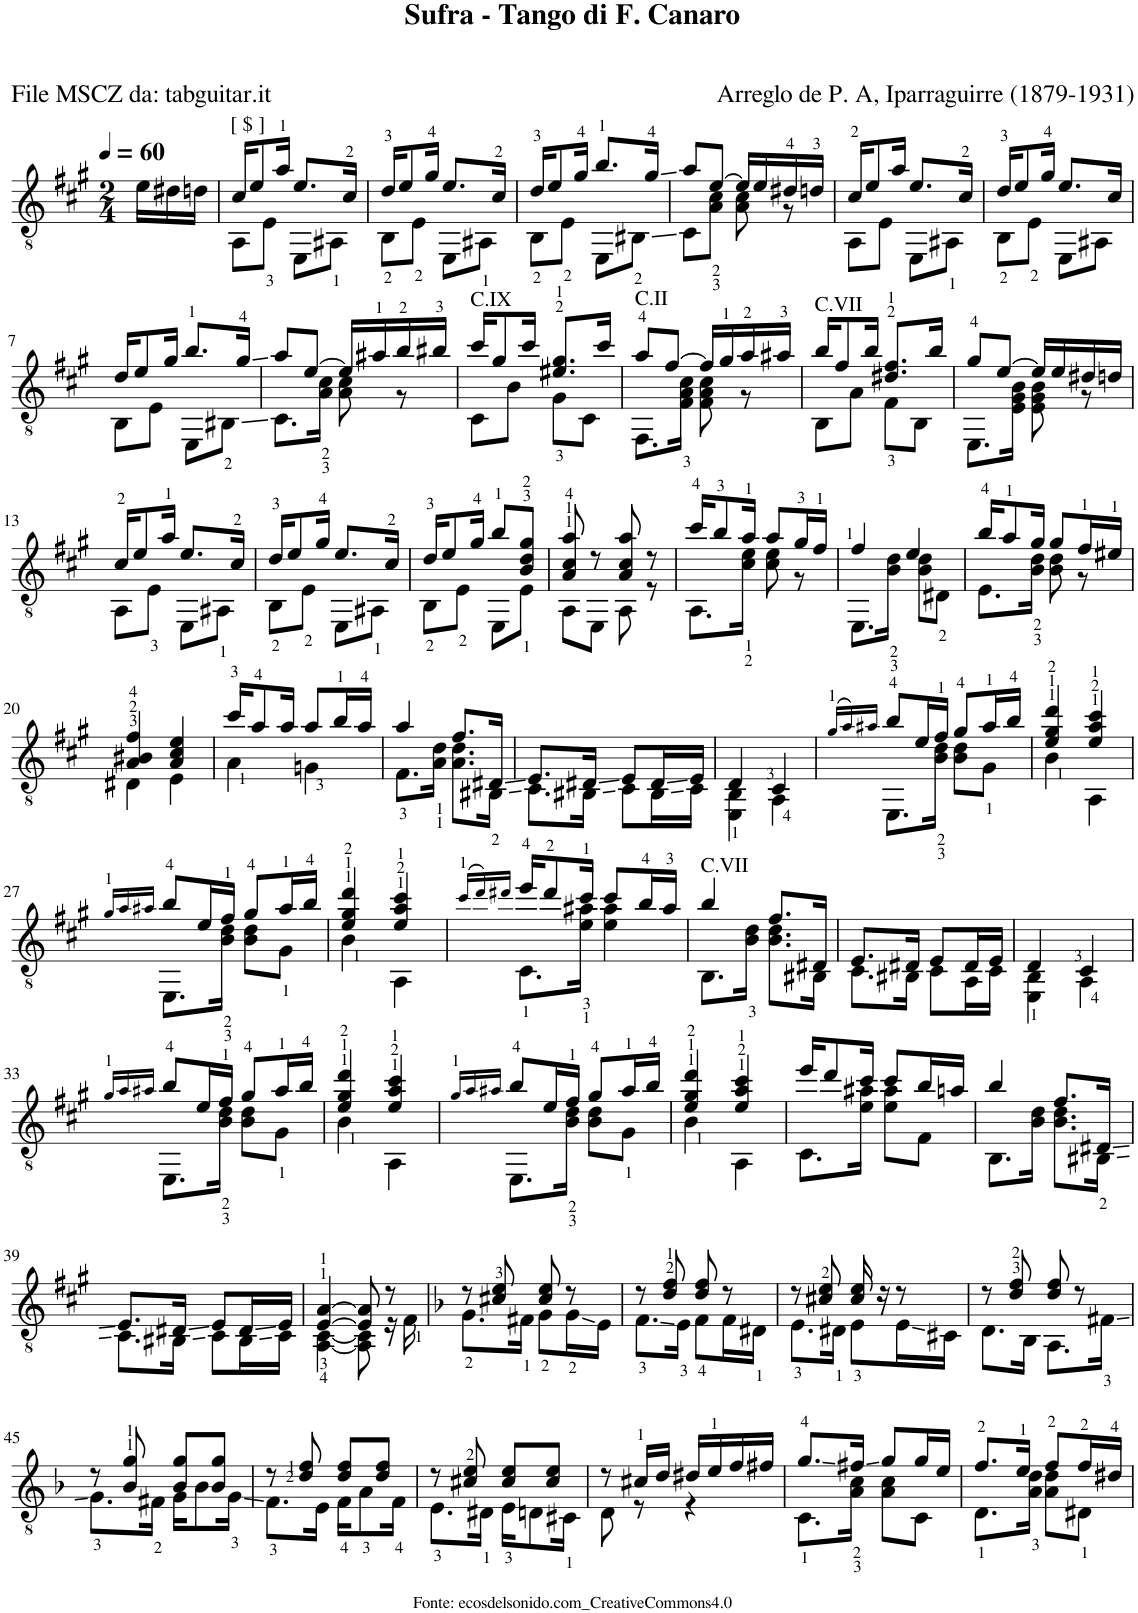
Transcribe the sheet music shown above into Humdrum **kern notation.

**kern
*part1
*staff1
*I"Guitar
*I'Guit.
*clefGv2
*k[f#c#g#]
*M2/4
*MM60
=
16e\LL
16d#X\
16dn\JJ
=1
*^
!LO:TX:a:t=[ $ ]	!
16c#/KL	8AA\L
8e/	.
.	8E\J
16a/Jk	.
8.e/L	8EE\L
.	8AA#X\J
16c#/Jk	.
=2	=2
16d/KL	8BB\L
8e/	.
.	8E\J
16g#/Jk	.
8.e/L	8EE\L
.	8AA#X\J
16c#/Jk	.
=3	=3
16d/KL	8BB\L
8e/	.
.	8E\J
16g#/Jk	.
8.b/L	8EE\L
.	8BB#X\J
16g#/Jk	.
=4	=4
8a/L	8C#\L
[8e/J	8A\ 8c#\J
16e/LL]	8A\ 8c#\
16e/	.
16d#X/	8r
16dn/JJ	.
=5	=5
16c#/KL	8AA\L
8e/	.
.	8E\J
16a/Jk	.
8.e/L	8EE\L
.	8AA#X\J
16c#/Jk	.
=6	=6
16d/KL	8BB\L
8e/	.
.	8E\J
16g#/Jk	.
8.e/L	8EE\L
.	8AA#X\J
16c#/Jk	.
!!LO:LB:g=z	!!
=7	=7
16d/KL	8BB\L
8e/	.
.	8E\J
16g#/Jk	.
8.b/L	8EE\L
.	8BB#X\J
16g#/Jk	.
=8	=8
8a/L	8.C#\L
[8e/J	.
.	16A\ 16c#\Jk
16e/LL]	8A\ 8c#\
16a#X/	.
16b/	8r
16b#X/JJ	.
=9	=9
!LO:TX:a:t=C.IX	!
16cc#/KL	8C#\L
8g#/	.
.	8B\J
16cc#/Jk	.
8.e#X/ 8.g#/L	8G#\L
.	8C#\J
16cc#/Jk	.
=10	=10
!LO:TX:a:t=C.II	!
8a/L	8.FF#\L
[8f#/J	.
.	16F#\ 16A\ 16c#\Jk
16f#/LL]	8F#\ 8A\ 8c#\
16g#/	.
16a/	8r
16a#X/JJ	.
=11	=11
!LO:TX:a:t=C.VII	!
16b/KL	8BB\L
8f#/	.
.	8A\J
16b/Jk	.
8.d#X/ 8.f#/L	8F#\L
.	8BB\J
16b/Jk	.
=12	=12
8g#/L	8.EE\L
[8e/J	.
.	16E\ 16G#\ 16B\Jk
16e/LL]	8E\ 8G#\ 8B\
16e/	.
16d#X/	8r
16dn/JJ	.
!!LO:LB:g=z	!!
=13	=13
16c#/KL	8AA\L
8e/	.
.	8E\J
16a/Jk	.
8.e/L	8EE\L
.	8AA#X\J
16c#/Jk	.
=14	=14
16d/KL	8BB\L
8e/	.
.	8E\J
16g#/Jk	.
8.e/L	8EE\L
.	8AA#X\J
16c#/Jk	.
=15	=15
16d/KL	8BB\L
8e/	.
.	8E\J
16g#/Jk	.
8b/L	8EE\L
8B/ 8d/ 8g#/J	8E\J
=16	=16
8A/ 8c#/ 8a/	8AA\L
8r	8EE\J
8A/ 8c#/ 8a/	8AA\
8r	8r
=17	=17
16cc#/KL	8.AA\L
8b/	.
16a/Jk	16c#\ 16e\Jk
8a/L	8c#\ 8e\
16g#/L	8r
16f#/JJ	.
=18	=18
4f#/	8.EE\L
.	16B\ 16d\Jk
4e/	8B\ 8d\L
.	8D#X\J
=19	=19
16b/KL	8.E\L
8a/	.
16g#/Jk	16B\ 16d\Jk
8g#/L	8B\ 8d\
16f#/L	8r
16e#X/JJ	.
!!LO:LB:g=z	!!
=20	=20
4A/ 4B#X/ 4f#/	4D#X\
4A/ 4c#/ 4e/	4E\
=21	=21
16cc#/KL	4A\
8a/	.
16a/Jk	.
8a/L	4Gn\
16b/L	.
16a/JJ	.
=22	=22
4a/	8.F#\L
.	16A\ 16d\Jk
8.f#/L	8.A\ 8.d\L
16D#X/Jk	16BB#X\Jk
=23	=23
8.E/L	8.C#\L
16D#X/Jk	16BB#X\Jk
8E/L	8C#\L
16D#/L	16BB#\L
16E/JJ	16C#\JJ
=24	=24
4D/	4EE\ 4BB\
4C#/	4AA\
=25	=25
(16qg#/LL	.
16qa/)	.
16qa#X/JJ	.
8b/L	8.EE\L
16e/L	.
16f#/JJ	16B\ 16d\Jk
8g#/L	8B\ 8d\L
16a#/L	8G#\J
16b/JJ	.
=26	=26
4e/ 4g#/ 4dd/	4B\
4e/ 4a/ 4cc#/	4AA\
!!LO:LB:g=z	!!
=27	=27
16qg#/LL	.
16qa/	.
16qa#X/JJ	.
8b/L	8.EE\L
16e/L	.
16f#/JJ	16B\ 16d\Jk
8g#/L	8B\ 8d\L
16a#/L	8G#\J
16b/JJ	.
=28	=28
4e/ 4g#/ 4dd/	4B\
4e/ 4a/ 4cc#/	4AA\
=29	=29
(16qcc#/LL	.
16qdd/)	.
16qdd#X/JJ	.
16ee/KL	8.C#\L
8dd#/	.
16cc#/Jk	16e\ 16a#X\Jk
8cc#/L	4e\ 4a#\
16b/L	.
16a#/JJ	.
=30	=30
!LO:TX:a:t=C.VII	!
4b/	8.BB\L
.	16B\ 16d\Jk
8.f#/L	8.B\ 8.d\L
16D#X/Jk	16BB#X\Jk
=31	=31
8.E/L	8.C#\L
16D#X/Jk	16BB#X\Jk
8E/L	8C#\L
16D#/L	16AA\L
16E/JJ	16C#\JJ
=32	=32
4D/	4EE\ 4BB\
4C#/	4AA\
!!LO:LB:g=z	!!
=33	=33
16qg#/LL	.
16qa/	.
16qa#X/JJ	.
8b/L	8.EE\L
16e/L	.
16f#/JJ	16B\ 16d\Jk
8g#/L	8B\ 8d\L
16a#/L	8G#\J
16b/JJ	.
=34	=34
4e/ 4g#/ 4dd/	4B\
4e/ 4a/ 4cc#/	4AA\
=35	=35
16qg#/LL	.
16qa/	.
16qa#X/JJ	.
8b/L	8.EE\L
16e/L	.
16f#/JJ	16B\ 16d\Jk
8g#/L	8B\ 8d\L
16a#/L	8G#\J
16b/JJ	.
=36	=36
4e/ 4g#/ 4dd/	4B\
4e/ 4a/ 4cc#/	4AA\
=37	=37
16ee/KL	8.C#\L
8dd/	.
16cc#/Jk	16e\ 16a#X\Jk
8cc#/L	8e\ 8a#\L
16b/L	8F#\J
16an/JJ	.
=38	=38
4b/	8.BB\L
.	16B\ 16d\Jk
8.f#/L	8.B\ 8.d\L
16D#X/Jk	16BB#X\Jk
!!LO:LB:g=z	!!
=39	=39
8.E/L	8.C#\L
16D#X/Jk	16BB#X\Jk
8E/L	8C#\L
16D#/L	16BB#\L
16E/JJ	16C#\JJ
=40	=40
[4E/ [4A/	[4AA\ [4C#\
8E/] 8A/]	8AA\] 8C#\]
8r	16r
.	16F#\
=41	=41
*k[b-]	*
8r	8.G\L
8c#X/ 8e/	.
.	16F#X\Jk
8c#/ 8e/	8G\L
8r	16G\L
.	16E\JJ
=42	=42
8r	8.F\L
8d/ 8f/	.
.	16E\Jk
8d/ 8f/	8F\L
8r	16F\L
.	16D#X\JJ
=43	=43
8r	8.E\L
8c#X/ 8e/	.
.	16D#X\Jk
16c#/ 16e/	8E\L
16r	.
8r	16E\L
.	16C#X\JJ
=44	=44
8r	8.D\L
8d/ 8f/	.
.	16BB-\Jk
8d/ 8f/	8.AA\L
8r	.
.	16F#X\Jk
!!LO:LB:g=z	!!
=45	=45
8r	8.G\L
8B-/ 8g/	.
.	16F#X\Jk
8B-/ 8g/L	16G\KL
.	8B-\
8B-/ 8g/J	.
.	16G\Jk
=46	=46
8r	8.F\L
8d/ 8f/	.
.	16E\Jk
8d/ 8f/L	16F\KL
.	8A\
8d/ 8f/J	.
.	16F\Jk
=47	=47
8r	8.E\L
8c#X/ 8e/	.
.	16D#X\Jk
8c#/ 8e/L	16E\KL
.	8Dn\
8c#/ 8e/J	.
.	16C#X\Jk
=48	=48
8r	8D\
16c#X/LL	8r
16d/JJ	.
16d#X/LL	4r
16e/	.
16f/	.
16f#X/JJ	.
=49	=49
8.g/L	8.C\L
16f#X/Jk	16A\ 16c\Jk
8g/L	8A\ 8c\L
16g/L	8C\J
16e/JJ	.
=50	=50
8.f/L	8.D\L
16e/Jk	16A\ 16d\Jk
8f/L	8A\ 8d\L
16f/L	8D#X\J
16d#X/JJ	.
*v	*v
=
*-
